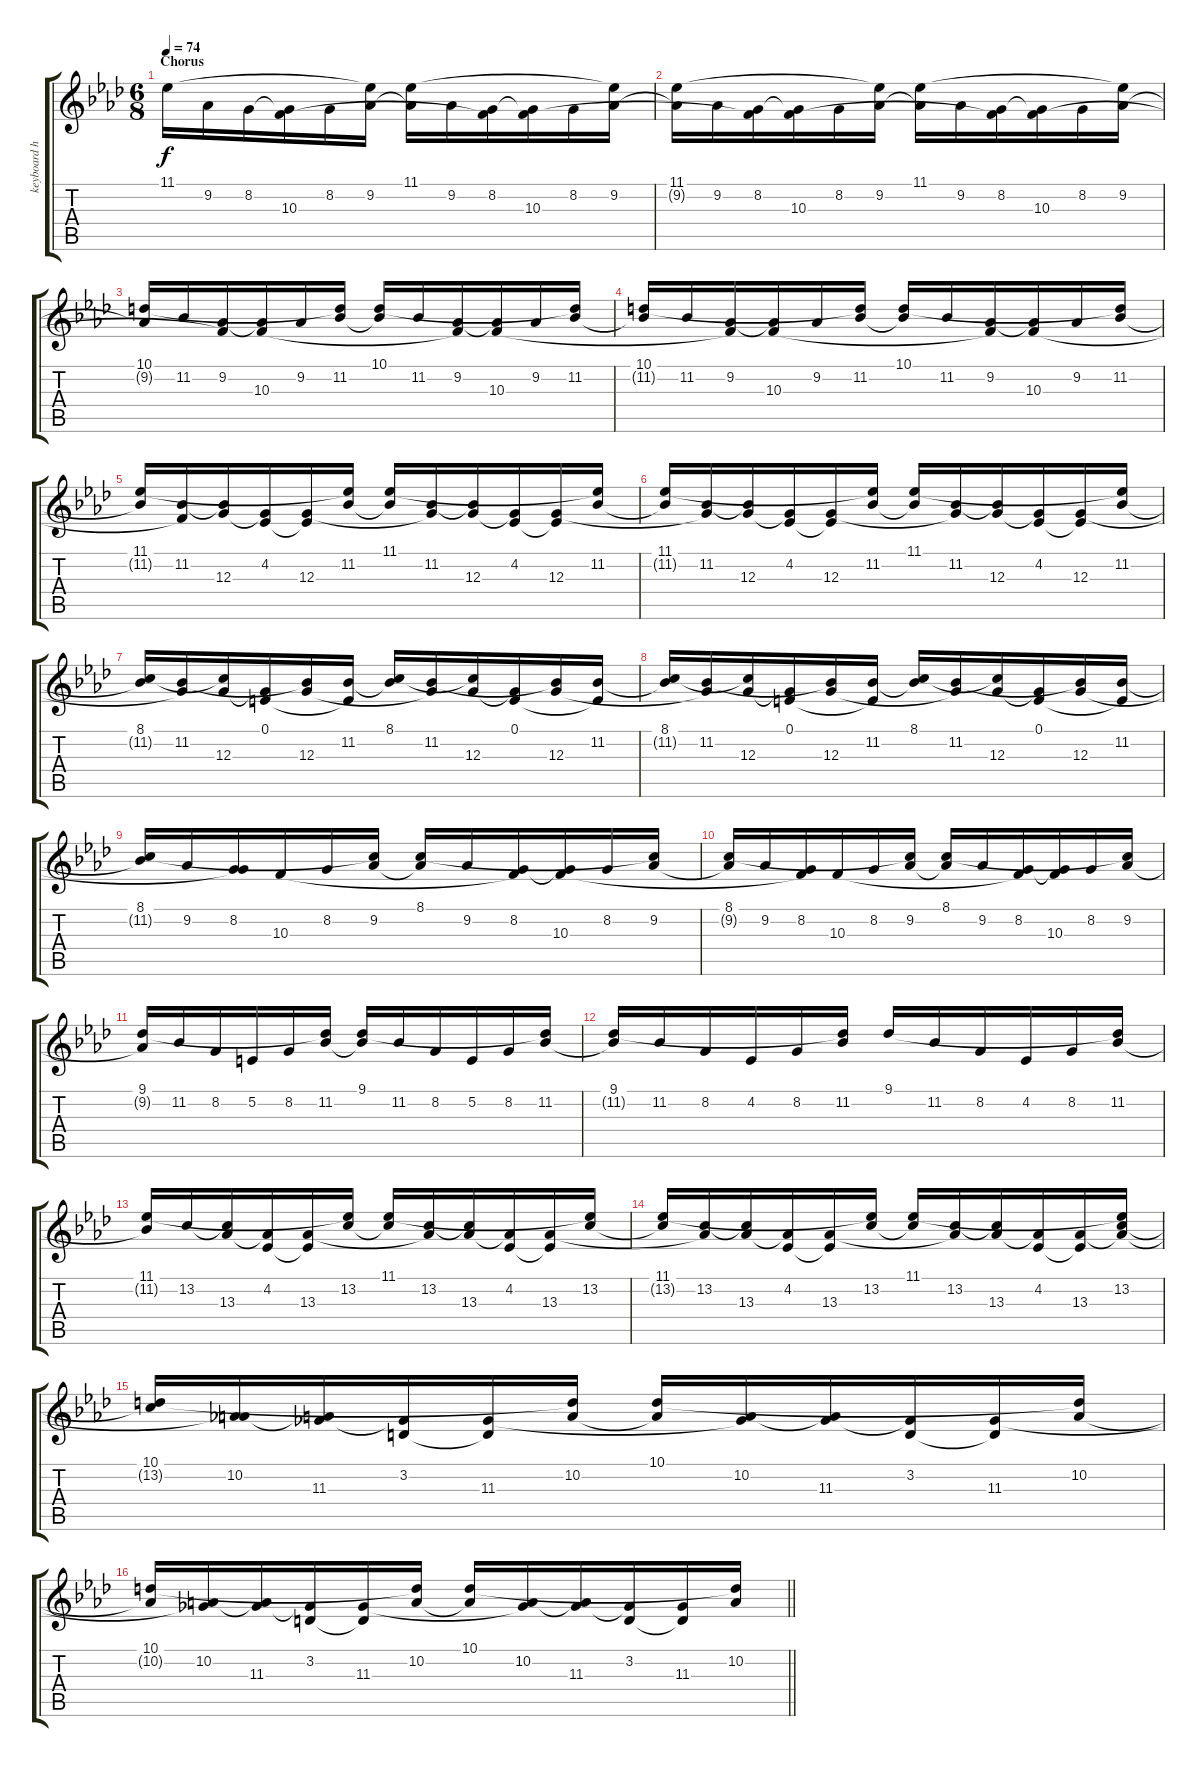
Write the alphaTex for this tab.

\track ("keyboard high" "keyboard h") {instrument brightacousticpiano}
\staff {score tabs}
\tuning (E4 B3 G3 D3 A2 E2) {hide}
\ts (6 8)
\section ("" "Chorus")
\tempo 74
\clef g2
\ks ab
11.1.16{dy f volume 13} 9.2.16 8.2.16 (8.2{t} 10.3).16 8.2.16 (11.1{t} 9.2).16 (11.1 9.2{t}).16 9.2.16 (8.2 10.3{t}).16 (8.2{t} 10.3).16 8.2.16 (11.1{t} 9.2).16 |
(11.1 9.2{t}).16 9.2.16 (8.2 10.3{t}).16 (8.2{t} 10.3).16 8.2.16 (11.1{t} 9.2).16 (11.1 9.2{t}).16 9.2.16 (8.2 10.3{t}).16 (8.2{t} 10.3).16 8.2.16 (11.1{t} 9.2).16 |
(10.1 9.2{t}).16 11.2.16 (9.2 10.3{t}).16 (9.2{t} 10.3).16 9.2.16 (10.1{t} 11.2).16 (10.1 11.2{t}).16 11.2.16 (9.2 10.3{t}).16 (9.2{t} 10.3).16 9.2.16 (10.1{t} 11.2).16 |
(10.1 11.2{t}).16 11.2.16 (9.2 10.3{t}).16 (9.2{t} 10.3).16 9.2.16 (10.1{t} 11.2).16 (10.1 11.2{t}).16 11.2.16 (9.2 10.3{t}).16 (9.2{t} 10.3).16 9.2.16 (10.1{t} 11.2).16 |
(11.1 11.2{t}).16 (11.2 10.3{t}).16 (11.2{t} 12.3).16 (4.2 12.3{t}).16 (4.2{t} 12.3).16 (11.1{t} 11.2).16 (11.1 11.2{t}).16 (11.2 12.3{t}).16 (11.2{t} 12.3).16 (4.2 12.3{t}).16 (4.2{t} 12.3).16 (11.1{t} 11.2).16 |
(11.1 11.2{t}).16 (11.2 12.3{t}).16 (11.2{t} 12.3).16 (4.2 12.3{t}).16 (4.2{t} 12.3).16 (11.1{t} 11.2).16 (11.1 11.2{t}).16 (11.2 12.3{t}).16 (11.2{t} 12.3).16 (4.2 12.3{t}).16 (4.2{t} 12.3).16 (11.1{t} 11.2).16 |
(8.1 11.2{t}).16 (11.2 12.3{t}).16 (8.1{t} 12.3).16 (0.1 12.3{t}).16 (11.2{t} 12.3).16 (0.1{t} 11.2).16 (8.1 11.2{t}).16 (11.2 12.3{t}).16 (8.1{t} 12.3).16 (0.1 12.3{t}).16 (11.2{t} 12.3).16 (0.1{t} 11.2).16 |
(8.1 11.2{t}).16 (11.2 12.3{t}).16 (8.1{t} 12.3).16 (0.1 12.3{t}).16 (11.2{t} 12.3).16 (0.1{t} 11.2).16 (8.1 11.2{t}).16 (11.2 12.3{t}).16 (8.1{t} 12.3).16 (0.1 12.3{t}).16 (11.2{t} 12.3).16 (0.1{t} 11.2).16 |
(8.1 11.2{t}).16 9.2.16 (8.2 12.3{t}).16 10.3.16 8.2.16 (8.1{t} 9.2).16 (8.1 9.2{t}).16 9.2.16 (8.2 10.3{t}).16 (8.2{t} 10.3).16 8.2.16 (8.1{t} 9.2).16 |
(8.1 9.2{t}).16 9.2.16 (8.2 10.3{t}).16 10.3.16 8.2.16 (8.1{t} 9.2).16 (8.1 9.2{t}).16 9.2.16 (8.2 10.3{t}).16 (8.2{t} 10.3).16 8.2.16 (8.1{t} 9.2).16 |
(9.1 9.2{t}).16 11.2.16 8.2.16 5.2.16 8.2.16 (9.1{t} 11.2).16 (9.1 11.2{t}).16 11.2.16 8.2.16 5.2.16 8.2.16 (9.1{t} 11.2).16 |
(9.1 11.2{t}).16 11.2.16 8.2.16 4.2.16 8.2.16 (9.1{t} 11.2).16 9.1.16 11.2.16 8.2.16 4.2.16 8.2.16 (9.1{t} 11.2).16 |
(11.1 11.2{t}).16 13.2.16 (13.2{t} 13.3).16 (4.2 13.3{t}).16 (4.2{t} 13.3).16 (11.1{t} 13.2).16 (11.1 13.2{t}).16 (13.2 13.3{t}).16 (13.2{t} 13.3).16 (4.2 13.3{t}).16 (4.2{t} 13.3).16 (11.1{t} 13.2).16 |
(11.1 13.2{t}).16 (13.2 13.3{t}).16 (13.2{t} 13.3).16 (4.2 13.3{t}).16 (4.2{t} 13.3).16 (11.1{t} 13.2).16 (11.1 13.2{t}).16 (13.2 13.3{t}).16 (13.2{t} 13.3).16 (4.2 13.3{t}).16 (4.2{t} 13.3).16 (11.1{t} 13.2 13.3{t}).16 |
(10.1 13.2{t}).16 (10.2 13.3{t}).16 (10.2{t} 11.3).16 (3.2 11.3{t}).16 (3.2{t} 11.3).16 (10.1{t} 10.2).16 (10.1 10.2{t}).16 (10.2 11.3{t}).16 (10.2{t} 11.3).16 (3.2 11.3{t}).16 (3.2{t} 11.3).16 (10.1{t} 10.2).16 |
\barLineRight lightlight
(10.1 10.2{t}).16 (10.2 11.3{t}).16 (10.2{t} 11.3).16 (3.2 11.3{t}).16 (3.2{t} 11.3).16 (10.1{t} 10.2).16 (10.1 10.2{t}).16 (10.2 11.3{t}).16 (10.2{t} 11.3).16 (3.2 11.3{t}).16 (3.2{t} 11.3).16 (10.1{t} 10.2).16
